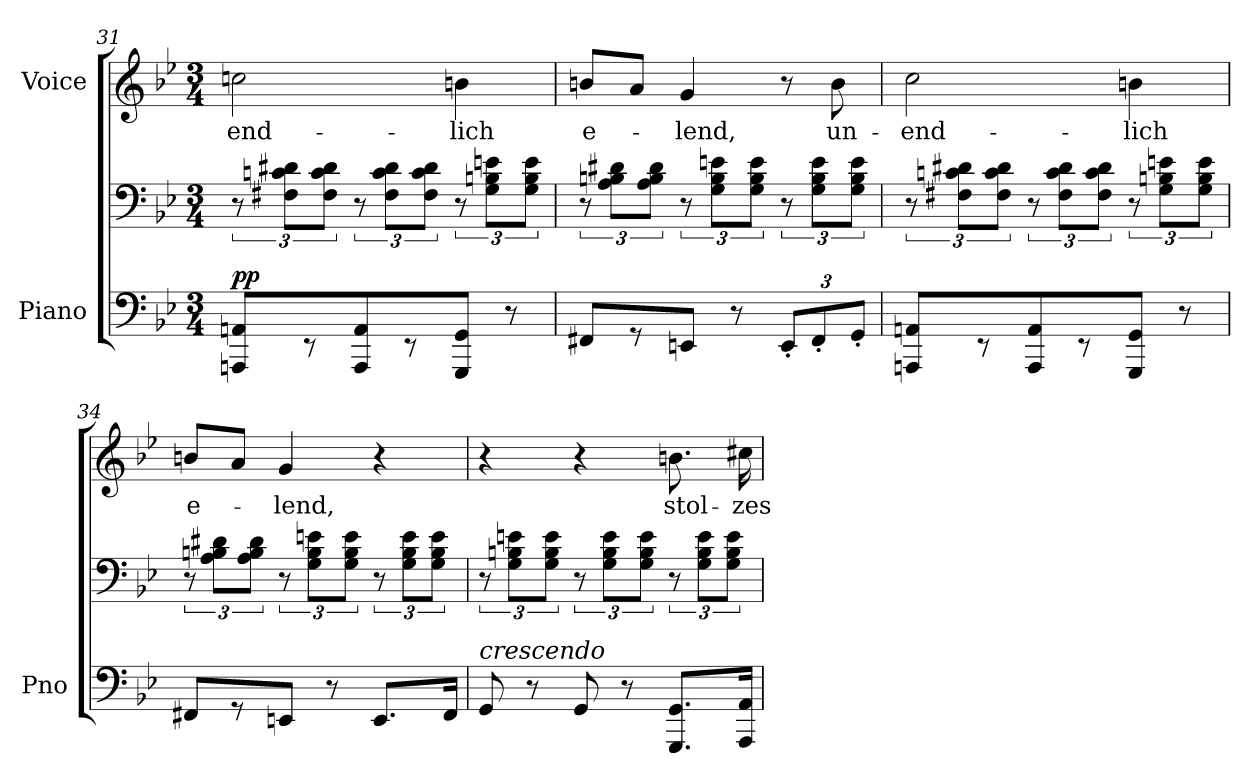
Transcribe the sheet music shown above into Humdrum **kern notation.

**kern	**kern	**dynam	**kern	**text
*part2	*part2	*part2	*part1	*part1
*staff3	*staff2	*staff2/3	*staff1	*staff1
*I"Piano	*	*	*I"Voice	*
*I'Pno	*	*	*	*
*clefF4	*clefF4	*	*clefG2	*
*k[b-e-]	*k[b-e-]	*	*k[b-e-]	*
*g:	*g:	*	*g:	*
*M3/4	*M3/4	*	*M3/4	*
=31	=31	=31	=31	=31
!	!	!LO:DY:a=2	!	!
8AAAn/ 8AAn/L	12r	pp	2ccn\	-end-
.	12F#X\ 12cn\ 12d#X\L	.	.	.
8r	.	.	.	.
.	12F#\ 12c\ 12d#\J	.	.	.
8AAA/ 8AA/	12r	.	.	.
.	12F#\ 12c\ 12d#\L	.	.	.
8r	.	.	.	.
.	12F#\ 12c\ 12d#\J	.	.	.
8GGG/ 8GG/J	12r	.	4bn\	-lich
.	12G\ 12Bn\ 12en\L	.	.	.
8r	.	.	.	.
.	12G\ 12B\ 12e\J	.	.	.
=32	=32	=32	=32	=32
8FF#X/L	12r	.	8bn/L	e-
.	12A\ 12Bn\ 12d#X\L	.	.	.
8r	.	.	8a/J	.
.	12A\ 12B\ 12d#\J	.	.	.
8EEn/J	12r	.	4g/	lend,
.	12G\ 12B\ 12en\L	.	.	.
8r	.	.	.	.
.	12G\ 12B\ 12e\J	.	.	.
12EE'/L	12r	.	8r	.
12FF#'/	12G\ 12B\ 12e\L	.	.	.
.	.	.	8b\	un-
12GG'/J	12G\ 12B\ 12e\J	.	.	.
=33	=33	=33	=33	=33
8AAAn/ 8AAn/L	12r	.	2cc\	-end-
.	12F#X\ 12cn\ 12d#X\L	.	.	.
8r	.	.	.	.
.	12F#\ 12c\ 12d#\J	.	.	.
8AAA/ 8AA/	12r	.	.	.
.	12F#\ 12c\ 12d#\L	.	.	.
8r	.	.	.	.
.	12F#\ 12c\ 12d#\J	.	.	.
8GGG/ 8GG/J	12r	.	4bn\	-lich
.	12G\ 12Bn\ 12en\L	.	.	.
8r	.	.	.	.
.	12G\ 12B\ 12e\J	.	.	.
=34	=34	=34	=34	=34
8FF#X/L	12r	.	8bn/L	e-
.	12A\ 12Bn\ 12d#X\L	.	.	.
8r	.	.	8a/J	.
.	12A\ 12B\ 12d#\J	.	.	.
8EEn/J	12r	.	4g/	lend,
.	12G\ 12B\ 12en\L	.	.	.
8r	.	.	.	.
.	12G\ 12B\ 12e\J	.	.	.
8.EE/L	12r	.	4r	.
.	12G\ 12B\ 12e\L	.	.	.
.	12G\ 12B\ 12e\J	.	.	.
16FF#/Jk	.	.	.	.
=35	=35	=35	=35	=35
!LO:TX:a:i:t=crescendo	!	!	!	!
8GG/	12r	.	4r	.
.	12G\ 12Bn\ 12en\L	.	.	.
8r	.	.	.	.
.	12G\ 12B\ 12e\J	.	.	.
8GG/	12r	.	4r	.
.	12G\ 12B\ 12e\L	.	.	.
8r	.	.	.	.
.	12G\ 12B\ 12e\J	.	.	.
8.GGG/ 8.GG/L	12r	.	8.bn\	stol-
.	12G\ 12B\ 12e\L	.	.	.
.	12G\ 12B\ 12e\J	.	.	.
16AAA/ 16AA/Jk	.	.	16cc#X\	-zes
=	=	=	=	=
*-	*-	*-	*-	*-
